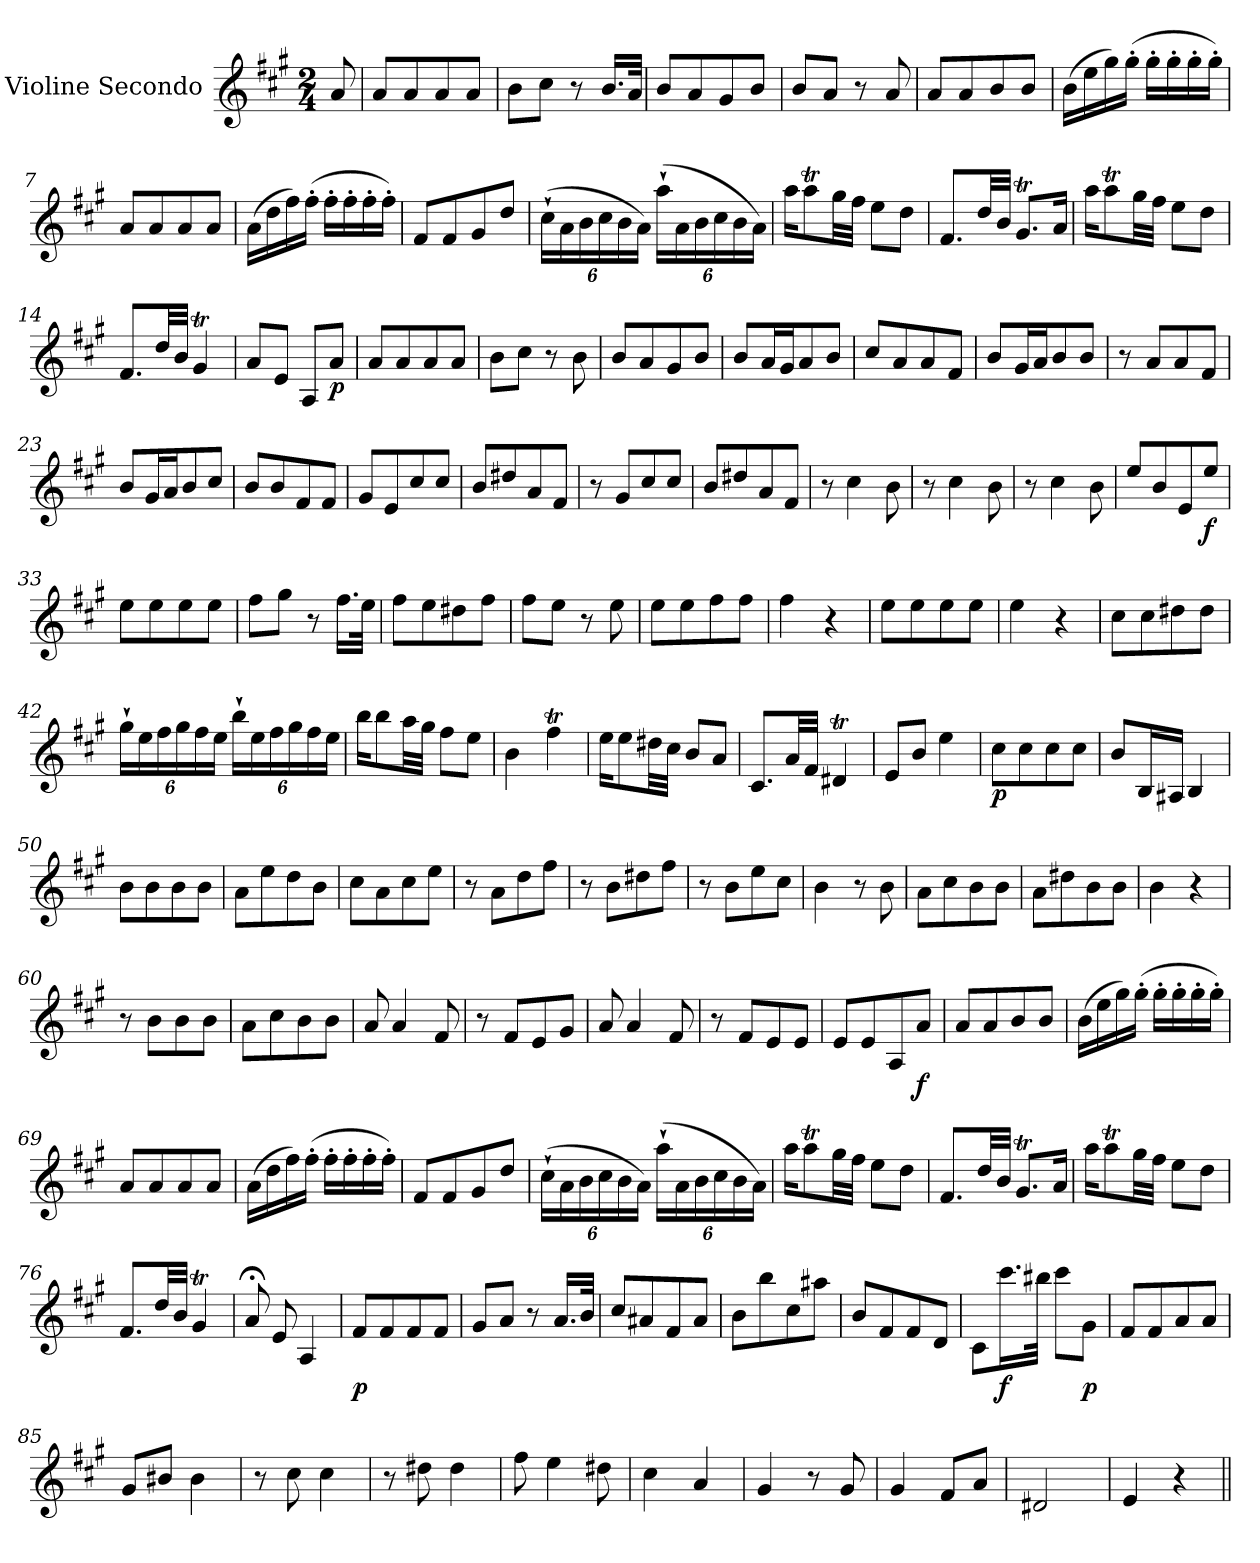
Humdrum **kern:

**kern	**dynam
*part1	*part1
*staff1	*staff1
*I"Violine Secondo	*
*I'Vln.	*
*clefG2	*
*k[f#c#g#]	*
*M2/4	*
=	=
8a	.
=1	=1
8aL	.
8a	.
8a	.
8aJ	.
=2	=2
8bL	.
8cc#J	.
8r	.
16.bLL	.
32aJJk	.
=3	=3
8bL	.
8a	.
8g#	.
8bJ	.
=4	=4
8bL	.
8aJ	.
8r	.
8a	.
=5	=5
8aL	.
8a	.
8b	.
8bJ	.
=6	=6
(16bLL	.
16ee	.
16gg#)	.
(16gg#'JJ	.
16gg#'LL	.
16gg#'	.
16gg#'	.
16gg#'JJ)	.
!!LO:LB:g=z
=7	=7
8aL	.
8a	.
8a	.
8aJ	.
=8	=8
(16aLL	.
16dd	.
16ff#)	.
(16ff#'JJ	.
16ff#'LL	.
16ff#'	.
16ff#'	.
16ff#'JJ)	.
=9	=9
8f#L	.
8f#	.
8g#	.
8ddJ	.
=10	=10
(24cc#`LL	.
24a	.
24b	.
24cc#	.
24b	.
24aJJ)	.
(24aa`LL	.
24a	.
24b	.
24cc#	.
24b	.
24aJJ)	.
=11	=11
16aaKL	.
8aaT	.
32gg#LL	.
32ff#JJJ	.
8eeL	.
8ddJ	.
!!LO:LB:g=z
=12	=12
8.f#L	.
32ddLL	.
32bJJJ	.
8.g#tL	.
16aJk	.
=13	=13
16aaKL	.
8aaT	.
32gg#LL	.
32ff#JJJ	.
8eeL	.
8ddJ	.
=14	=14
8.f#L	.
32ddLL	.
32bJJJ	.
4g#t	.
=15	=15
8aL	.
8eJ	.
8AL	.
8aJ	p
=16	=16
8aL	.
8a	.
8a	.
8aJ	.
=17	=17
8bL	.
8cc#J	.
8r	.
8b	.
!!LO:LB:g=z
=18	=18
8bL	.
8a	.
8g#	.
8bJ	.
=19	=19
8bL	.
16aL	.
16g#J	.
8a	.
8bJ	.
=20	=20
8cc#L	.
8a	.
8a	.
8f#J	.
=21	=21
8bL	.
16g#L	.
16aJ	.
8b	.
8bJ	.
=22	=22
8r	.
8aL	.
8a	.
8f#J	.
=23	=23
8bL	.
16g#L	.
16aJ	.
8b	.
8cc#J	.
=24	=24
8bL	.
8b	.
8f#	.
8f#J	.
!!LO:LB:g=z
=25	=25
8g#L	.
8e	.
8cc#	.
8cc#J	.
=26	=26
8bL	.
8dd#X	.
8a	.
8f#J	.
=27	=27
8r	.
8g#L	.
8cc#	.
8cc#J	.
=28	=28
8bL	.
8dd#X	.
8a	.
8f#J	.
=29	=29
8r	.
4cc#	.
8b	.
=30	=30
8r	.
4cc#	.
8b	.
=31	=31
8r	.
4cc#	.
8b	.
=32	=32
8eeL	.
8b	.
8e	.
8eeJ	f
!!LO:LB:g=z
=33	=33
8eeL	.
8ee	.
8ee	.
8eeJ	.
=34	=34
8ff#L	.
8gg#J	.
8r	.
16.ff#LL	.
32eeJJk	.
=35	=35
8ff#L	.
8ee	.
8dd#X	.
8ff#J	.
=36	=36
8ff#L	.
8eeJ	.
8r	.
8ee	.
=37	=37
8eeL	.
8ee	.
8ff#	.
8ff#J	.
=38	=38
4ff#	.
4r	.
=39	=39
8eeL	.
8ee	.
8ee	.
8eeJ	.
=40	=40
4ee	.
4r	.
!!LO:LB:g=z
=41	=41
8cc#L	.
8cc#	.
8dd#X	.
8dd#J	.
=42	=42
24gg#`LL	.
24ee	.
24ff#	.
24gg#	.
24ff#	.
24eeJJ	.
24bb`LL	.
24ee	.
24ff#	.
24gg#	.
24ff#	.
24eeJJ	.
=43	=43
16bbKL	.
8bb	.
32aaLL	.
32gg#JJJ	.
8ff#L	.
8eeJ	.
=44	=44
4b	.
4ff#T	.
=45	=45
16eeKL	.
8ee	.
32dd#XLL	.
32cc#JJJ	.
8bL	.
8aJ	.
=46	=46
8.c#L	.
32aLL	.
32f#JJJ	.
4d#Xt	.
!!LO:LB:g=z
=47	=47
8eL	.
8bJ	.
4ee	.
=48	=48
8cc#L	p
8cc#	.
8cc#	.
8cc#J	.
=49	=49
8bL	.
16BL	.
16A#XJJ	.
4B	.
=50	=50
8bL	.
8b	.
8b	.
8bJ	.
=51	=51
8aL	.
8ee	.
8dd	.
8bJ	.
=52	=52
8cc#L	.
8a	.
8cc#	.
8eeJ	.
=53	=53
8r	.
8aL	.
8dd	.
8ff#J	.
!!LO:LB:g=z
=54	=54
8r	.
8bL	.
8dd#X	.
8ff#J	.
=55	=55
8r	.
8bL	.
8ee	.
8cc#J	.
=56	=56
4b	.
8r	.
8b	.
=57	=57
8aL	.
8cc#	.
8b	.
8bJ	.
=58	=58
8aL	.
8dd#X	.
8b	.
8bJ	.
=59	=59
4b	.
4r	.
=60	=60
8r	.
8bL	.
8b	.
8bJ	.
=61	=61
8aL	.
8cc#	.
8b	.
8bJ	.
!!LO:LB:g=z
=62	=62
8a	.
4a	.
8f#	.
=63	=63
8r	.
8f#L	.
8e	.
8g#J	.
=64	=64
8a	.
4a	.
8f#	.
=65	=65
8r	.
8f#L	.
8e	.
8eJ	.
=66	=66
8eL	.
8e	.
8A	.
8aJ	f
=67	=67
8aL	.
8a	.
8b	.
8bJ	.
=68	=68
(16bLL	.
16ee	.
16gg#)	.
(16gg#'JJ	.
16gg#'LL	.
16gg#'	.
16gg#'	.
16gg#'JJ)	.
!!LO:PB:g=z
=69	=69
8aL	.
8a	.
8a	.
8aJ	.
=70	=70
(16aLL	.
16dd	.
16ff#)	.
(16ff#'JJ	.
16ff#'LL	.
16ff#'	.
16ff#'	.
16ff#'JJ)	.
=71	=71
8f#L	.
8f#	.
8g#	.
8ddJ	.
=72	=72
(24cc#`LL	.
24a	.
24b	.
24cc#	.
24b	.
24aJJ)	.
(24aa`LL	.
24a	.
24b	.
24cc#	.
24b	.
24aJJ)	.
=73	=73
16aaKL	.
8aaT	.
32gg#LL	.
32ff#JJJ	.
8eeL	.
8ddJ	.
!!LO:LB:g=z
=74	=74
8.f#L	.
32ddLL	.
32bJJJ	.
8.g#tL	.
16aJk	.
=75	=75
16aaKL	.
8aaT	.
32gg#LL	.
32ff#JJJ	.
8eeL	.
8ddJ	.
=76	=76
8.f#L	.
32ddLL	.
32bJJJ	.
4g#t	.
=77	=77
8a;<	.
8e	.
4A	.
=78	=78
8f#L	p
8f#	.
8f#	.
8f#J	.
=79	=79
8g#L	.
8aJ	.
8r	.
16.aLL	.
32bJJk	.
!!LO:LB:g=z
=80	=80
8cc#L	.
8a#X	.
8f#	.
8a#J	.
=81	=81
8bL	.
8bb	.
8cc#	.
8aa#XJ	.
=82	=82
8bL	.
8f#	.
8f#	.
8dJ	.
=83	=83
8c#L	.
16.ccc#L	f
32bb#XJJk	.
8ccc#L	.
8g#J	p
=84	=84
8f#L	.
8f#	.
8a	.
8aJ	.
=85	=85
8g#L	.
8b#XJ	.
4b#	.
=86	=86
8r	.
8cc#	.
4cc#	.
!!LO:LB:g=z
=87	=87
8r	.
8dd#X	.
4dd#	.
=88	=88
8ff#	.
4ee	.
8dd#X	.
=89	=89
4cc#	.
4a	.
=90	=90
4g#	.
8r	.
8g#	.
=91	=91
4g#	.
8f#L	.
8aJ	.
=92	=92
2d#X	.
=93	=93
4e	.
4r	.
=||	=||
*-	*-
